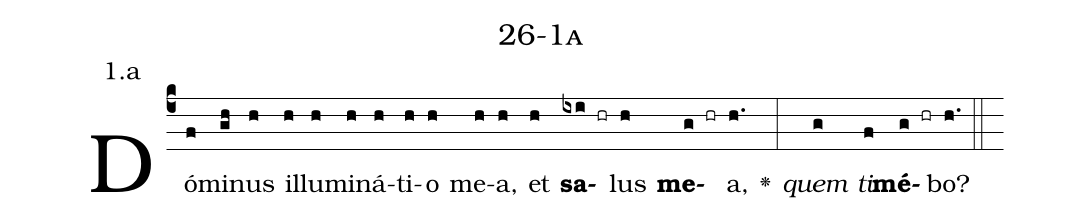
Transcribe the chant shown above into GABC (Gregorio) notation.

name: 26-1a;
annotation: 1.a;
%%
(c4)Dó(f)mi(gh)nus(h) il(h)lu(h)mi(h)ná(h)ti(h)o(h) me(h)a,(h) et(h) <b>sa</b>(ixi hr)lus(h) <b>me</b>(g hr)a,(h.) <v>\greheightstar</v>(:) <i>quem</i>(g) <i>ti</i>(f)<b>mé</b>(g hr)bo?(h.) (::)


%E(h) u(h) o(g) u(f) a(g) e.(h.) (::)
